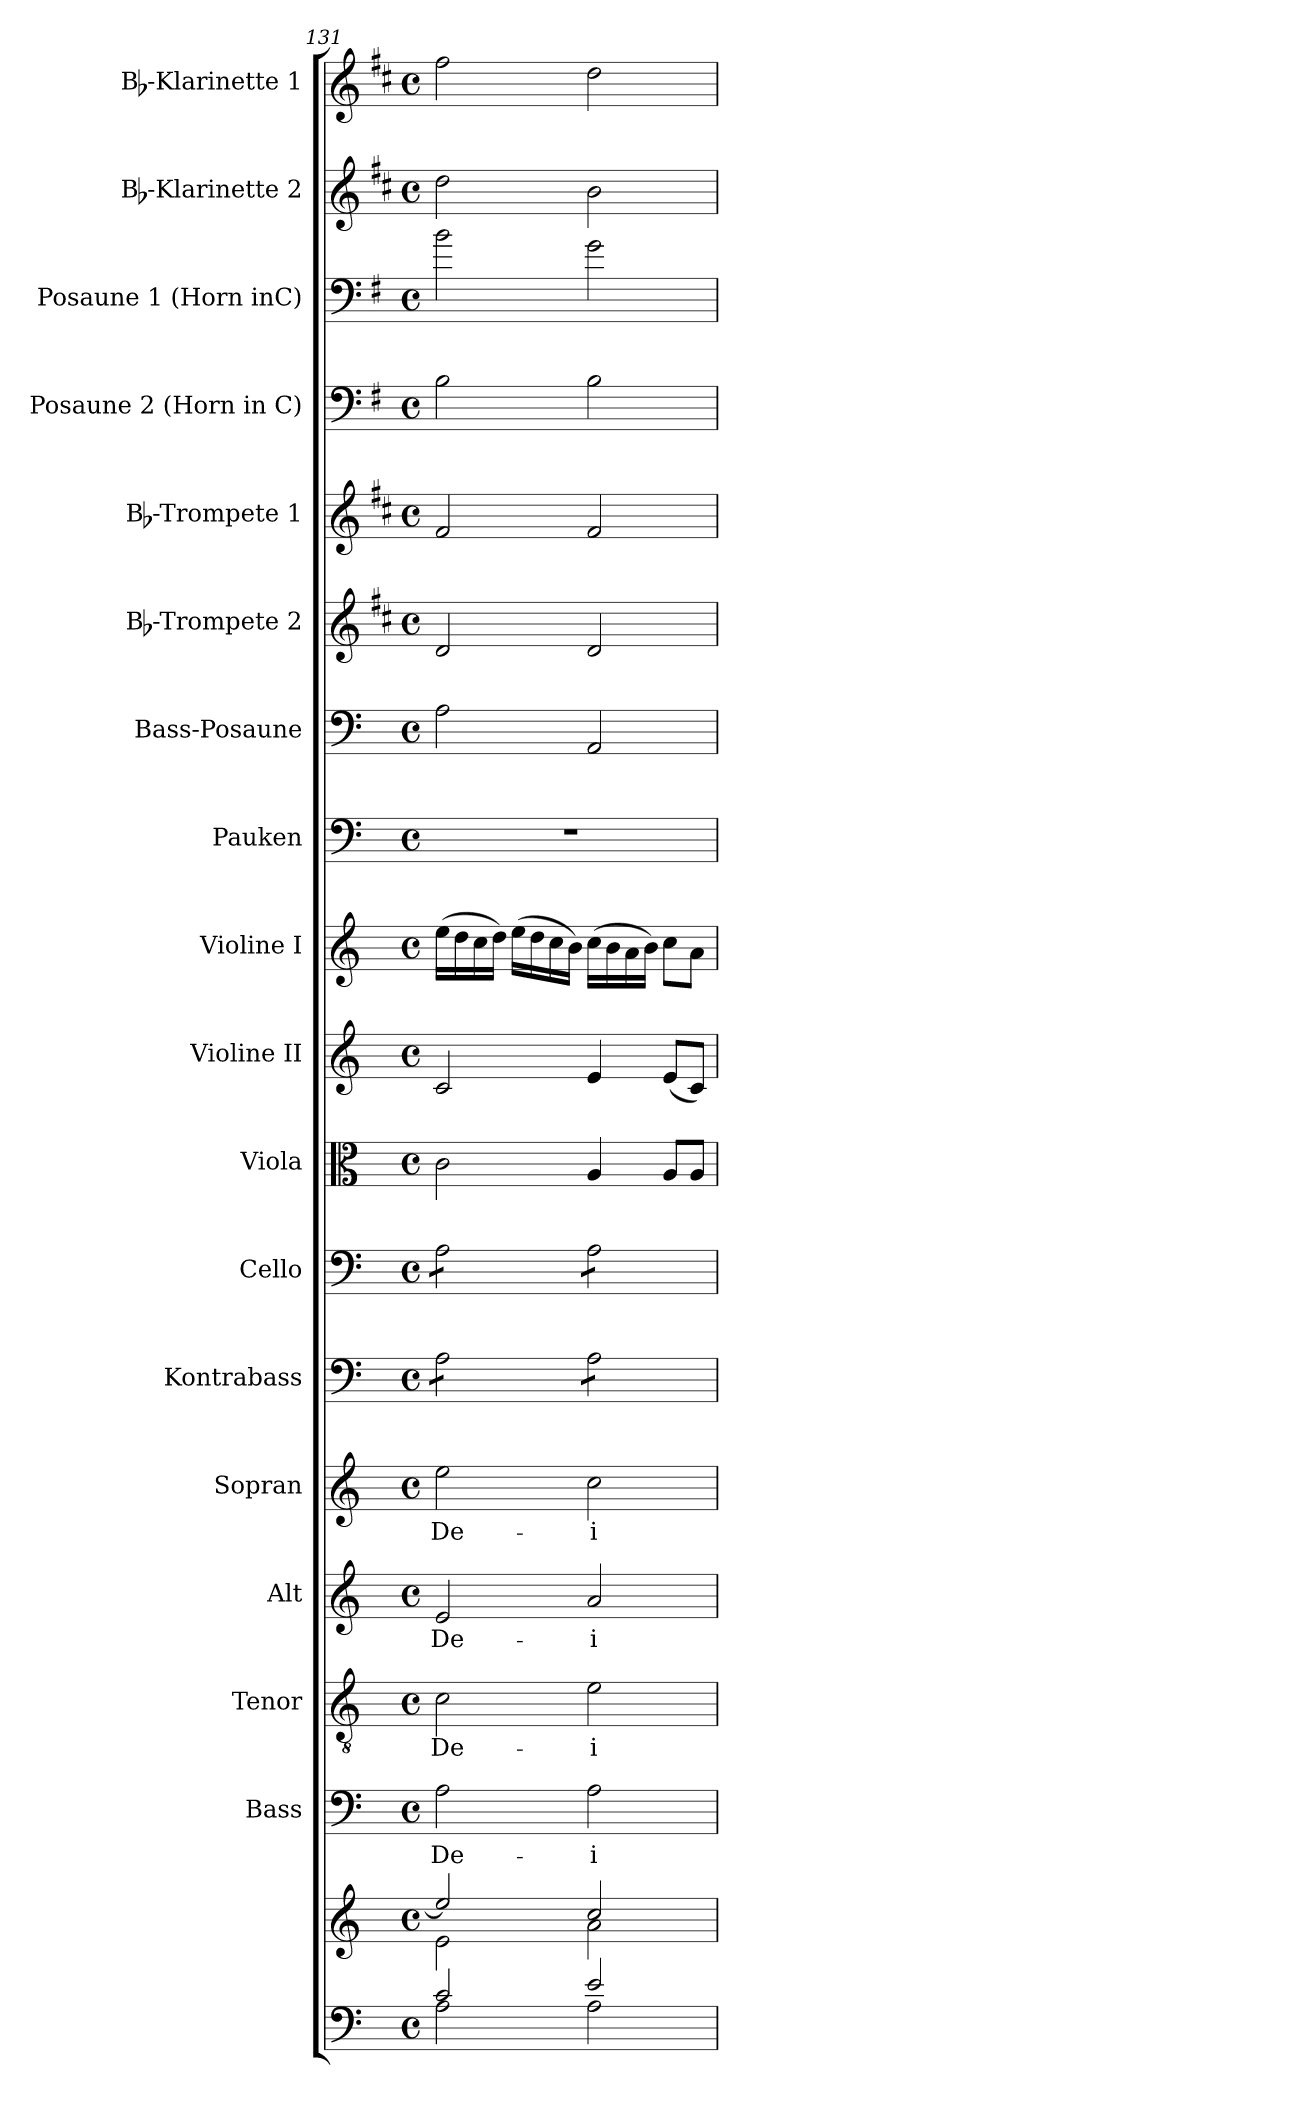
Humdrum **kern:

**kern	**kern	**kern	**text	**kern	**text	**kern	**text	**kern	**text	**kern	**kern	**kern	**kern	**kern	**kern	**kern	**kern	**kern	**kern	**kern	**kern	**kern
*part18	*part18	*part17	*part17	*part16	*part16	*part15	*part15	*part14	*part14	*part13	*part12	*part11	*part10	*part9	*part8	*part7	*part6	*part5	*part4	*part3	*part2	*part1
*staff19	*staff18	*staff17	*staff17	*staff16	*staff16	*staff15	*staff15	*staff14	*staff14	*staff13	*staff12	*staff11	*staff10	*staff9	*staff8	*staff7	*staff6	*staff5	*staff4	*staff3	*staff2	*staff1
*	*	*I"Bass	*	*I"Tenor	*	*I"Alt	*	*I"Sopran	*	*I"Kontrabass	*I"Cello	*I"Viola	*I"Violine II	*I"Violine I	*I"Pauken	*I"Bass-Posaune	*I"Bb-Trompete 2	*I"Bb-Trompete 1	*I"Posaune 2 (Horn in C)	*I"Posaune 1 (Horn inC)	*I"Bb-Klarinette 2	*I"Bb-Klarinette 1
*	*	*I'B.	*	*I'T.	*	*I'A.	*	*I'S.	*	*I'Kb.	*	*I'Vla.	*I'Vl. II	*I'Vl. I	*I'Pk.	*I'B-Pos.	*I'Bb Trp. 2	*I'Bb Trp. 1	*I'Pos. 2	*I'Pos. 1	*I'Bb Kl. 2	*I'Bb Kl. 1
*clefF4	*clefG2	*clefF4	*	*clefGv2	*	*clefG2	*	*clefG2	*	*clefF4	*clefF4	*clefC3	*clefG2	*clefG2	*clefF4	*clefF4	*clefG2	*clefG2	*clefF4	*clefF4	*clefG2	*clefG2
*	*	*	*	*	*	*	*	*	*	*ITrd7c12	*	*	*	*	*	*	*ITrd1c2	*ITrd1c2	*ITrd4c7	*ITrd4c7	*ITrd1c2	*ITrd1c2
*k[]	*k[]	*k[]	*	*k[]	*	*k[]	*	*k[]	*	*k[]	*k[]	*k[]	*k[]	*k[]	*k[]	*k[]	*k[]	*k[]	*k[]	*k[]	*k[]	*k[]
*C:	*C:	*C:	*	*C:	*	*C:	*	*C:	*	*C:	*C:	*C:	*C:	*C:	*C:	*C:	*C:	*C:	*C:	*C:	*C:	*C:
*M4/4	*M4/4	*M4/4	*	*M4/4	*	*M4/4	*	*M4/4	*	*M4/4	*M4/4	*M4/4	*M4/4	*M4/4	*M4/4	*M4/4	*M4/4	*M4/4	*M4/4	*M4/4	*M4/4	*M4/4
*met(c)	*met(c)	*met(c)	*	*met(c)	*	*met(c)	*	*met(c)	*	*met(c)	*met(c)	*met(c)	*met(c)	*met(c)	*met(c)	*met(c)	*met(c)	*met(c)	*met(c)	*met(c)	*met(c)	*met(c)
=131	=131	=131	=131	=131	=131	=131	=131	=131	=131	=131	=131	=131	=131	=131	=131	=131	=131	=131	=131	=131	=131	=131
*^	*^	*	*	*	*	*	*	*	*	*	*	*	*	*	*	*	*	*	*	*	*	*
!	!	!	!	!	!LO:LY:b	!	!LO:LY:b	!	!LO:LY:b	!	!LO:LY:b	!	!	!	!	!	!	!	!	!	!	!	!	!
*	*	*	*	*	*	*	*	*	*	*	*	*tremolo	*	*	*	*	*	*	*	*	*	*	*	*
*	*	*	*	*	*	*	*	*	*	*	*	*	*tremolo	*	*	*	*	*	*	*	*	*	*	*
2c/	2A\	2ee/]	2e\	2A\	De-	2c\	De-	2e/	De-	2ee\	De-	8AA\L	8A\L	2c\	2c/	(>16ee\LL	1r	2A\	2c/	2e/	2E\	2e\	2cc\	2ee\
.	.	.	.	.	.	.	.	.	.	.	.	.	.	.	.	16dd\	.	.	.	.	.	.	.	.
.	.	.	.	.	.	.	.	.	.	.	.	8AA\	8A\	.	.	16cc\	.	.	.	.	.	.	.	.
.	.	.	.	.	.	.	.	.	.	.	.	.	.	.	.	16dd\JJ)	.	.	.	.	.	.	.	.
.	.	.	.	.	.	.	.	.	.	.	.	8AA\	8A\	.	.	(>16ee\LL	.	.	.	.	.	.	.	.
.	.	.	.	.	.	.	.	.	.	.	.	.	.	.	.	16dd\	.	.	.	.	.	.	.	.
.	.	.	.	.	.	.	.	.	.	.	.	8AA\J	8A\J	.	.	16cc\	.	.	.	.	.	.	.	.
.	.	.	.	.	.	.	.	.	.	.	.	.	.	.	.	16b\JJ)	.	.	.	.	.	.	.	.
!	!	!	!	!	!LO:LY:b	!	!LO:LY:b	!	!LO:LY:b	!	!LO:LY:b	!	!	!	!	!	!	!	!	!	!	!	!	!
2e/	2A\	2cc/	2a\	2A\	-i	2e\	-i	2a/	-i	2cc\	-i	8AA\L	8A\L	4A/	4e/	(>16cc\LL	.	2AA/	2c/	2e/	2E\	2c\	2a\	2cc\
.	.	.	.	.	.	.	.	.	.	.	.	.	.	.	.	16b\	.	.	.	.	.	.	.	.
.	.	.	.	.	.	.	.	.	.	.	.	8AA\	8A\	.	.	16a\	.	.	.	.	.	.	.	.
.	.	.	.	.	.	.	.	.	.	.	.	.	.	.	.	16b\JJ)	.	.	.	.	.	.	.	.
.	.	.	.	.	.	.	.	.	.	.	.	8AA\	8A\	8A/L	(<8e/L	8cc\L	.	.	.	.	.	.	.	.
.	.	.	.	.	.	.	.	.	.	.	.	8AA\J	8A\J	8A/J	8c/J)	8a\J	.	.	.	.	.	.	.	.
*	*	*	*	*	*	*	*	*	*	*	*	*	*Xtremolo	*	*	*	*	*	*	*	*	*	*	*
*	*	*	*	*	*	*	*	*	*	*	*	*Xtremolo	*	*	*	*	*	*	*	*	*	*	*	*
*v	*v	*	*	*	*	*	*	*	*	*	*	*	*	*	*	*	*	*	*	*	*	*	*	*
*	*v	*v	*	*	*	*	*	*	*	*	*	*	*	*	*	*	*	*	*	*	*	*	*
=	=	=	=	=	=	=	=	=	=	=	=	=	=	=	=	=	=	=	=	=	=	=
*-	*-	*-	*-	*-	*-	*-	*-	*-	*-	*-	*-	*-	*-	*-	*-	*-	*-	*-	*-	*-	*-	*-
